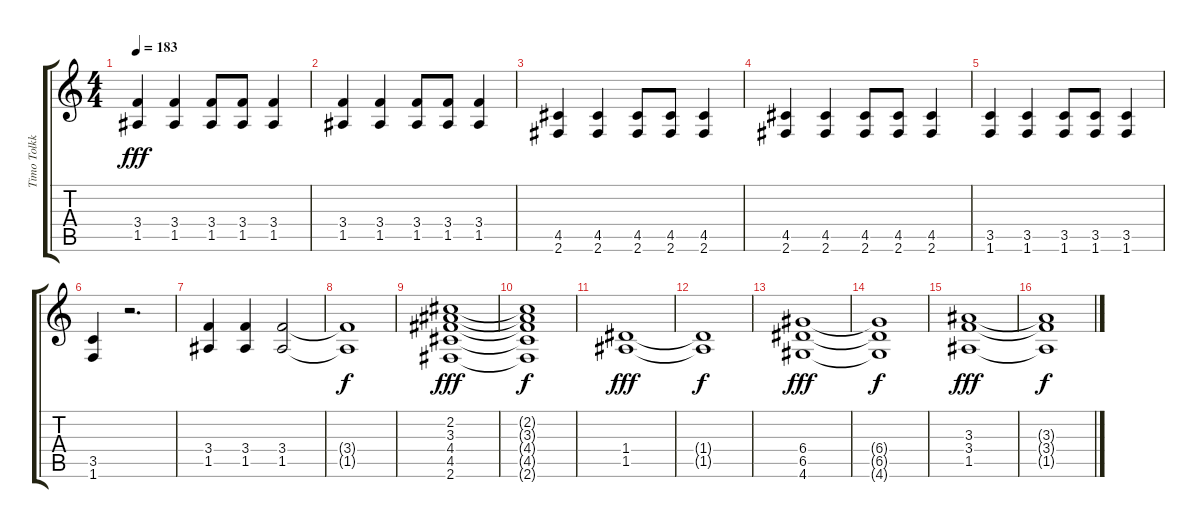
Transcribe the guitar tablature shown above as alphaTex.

\track ("Timo Tolkki" "Timo Tolkk") {instrument overdrivenguitar}
\staff {score tabs}
\tuning (E4 B3 G3 D3 A2 E2) {hide}
\ts (4 4)
\tempo 183
\clef g2
\ks c
(3.4 1.5).4{dy fff} (3.4 1.5).4 (3.4 1.5).8 (3.4 1.5).8 (3.4 1.5).4 |
(3.4 1.5).4 (3.4 1.5).4 (3.4 1.5).8 (3.4 1.5).8 (3.4 1.5).4 |
(4.5 2.6).4 (4.5 2.6).4 (4.5 2.6).8 (4.5 2.6).8 (4.5 2.6).4 |
(4.5 2.6).4 (4.5 2.6).4 (4.5 2.6).8 (4.5 2.6).8 (4.5 2.6).4 |
(3.5 1.6).4 (3.5 1.6).4 (3.5 1.6).8 (3.5 1.6).8 (3.5 1.6).4 |
(3.5 1.6).4 r.2{d} |
(3.4 1.5).4 (3.4 1.5).4 (3.4 1.5).2 |
(3.4{t} 1.5{t}).1{dy f} |
(2.2 3.3 4.4 4.5 2.6).1{dy fff} |
(2.2{t} 3.3{t} 4.4{t} 4.5{t} 2.6{t}).1{dy f} |
(1.4 1.5).1{dy fff} |
(1.4{t} 1.5{t}).1{dy f} |
(6.4 6.5 4.6).1{dy fff} |
(6.4{t} 6.5{t} 4.6{t}).1{dy f} |
(3.3 3.4 1.5).1{dy fff} |
(3.3{t} 3.4{t} 1.5{t}).1{dy f}
